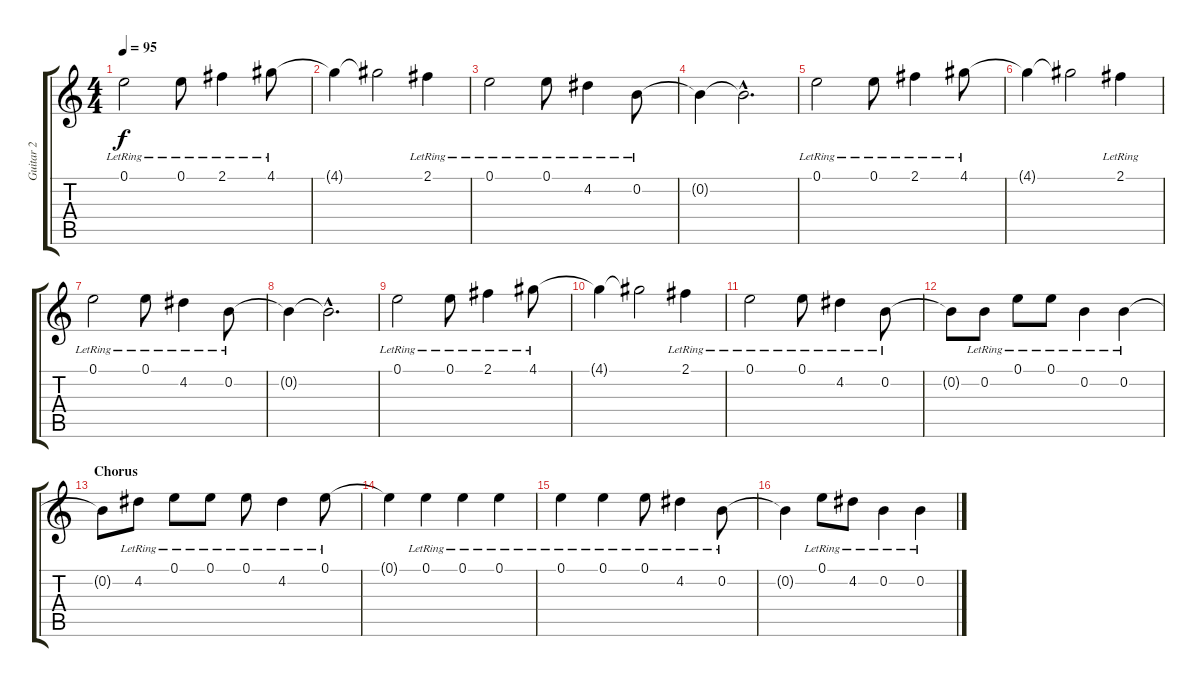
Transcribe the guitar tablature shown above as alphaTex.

\track ("Guitar 2" "Guitar 2") {instrument electricguitarjazz}
\staff {score tabs}
\tuning (E4 B3 G3 D3 A2 E2) {hide}
\ts (4 4)
\tempo 95
\clef g2
\ks c
0.1{lr}.2{dy f} 0.1{lr}.8 2.1{lr}.4 4.1{lr}.8 |
4.1{t}.4 4.1{t}.2 2.1{lr}.4 |
0.1{lr}.2 0.1{lr}.8 4.2{lr}.4 0.2{lr}.8 |
0.2{t}.4 0.2{hac t}.2{d} |
0.1{lr}.2 0.1{lr}.8 2.1{lr}.4 4.1{lr}.8 |
4.1{t}.4 4.1{t}.2 2.1{lr}.4 |
0.1{lr}.2 0.1{lr}.8 4.2{lr}.4 0.2{lr}.8 |
0.2{t}.4 0.2{hac t}.2{d} |
0.1{lr}.2 0.1{lr}.8 2.1{lr}.4 4.1{lr}.8 |
4.1{t}.4 4.1{t}.2 2.1{lr}.4 |
0.1{lr}.2 0.1{lr}.8 4.2{lr}.4 0.2{lr}.8 |
0.2{t}.8 0.2{lr}.8 0.1{lr}.8 0.1{lr}.8 0.2{lr}.4 0.2{lr}.4 |
\section ("" "Chorus")
0.2{t}.8{volume 7} 4.2{lr}.8 0.1{lr}.8 0.1{lr}.8 0.1{lr}.8 4.2{lr}.4 0.1{lr}.8 |
0.1{t}.4 0.1{lr}.4 0.1{lr}.4 0.1{lr}.4 |
0.1{lr}.4 0.1{lr}.4 0.1{lr}.8 4.2{lr}.4 0.2{lr}.8 |
0.2{t}.4 0.1{lr}.8 4.2{lr}.8 0.2{lr}.4 0.2{lr}.4
